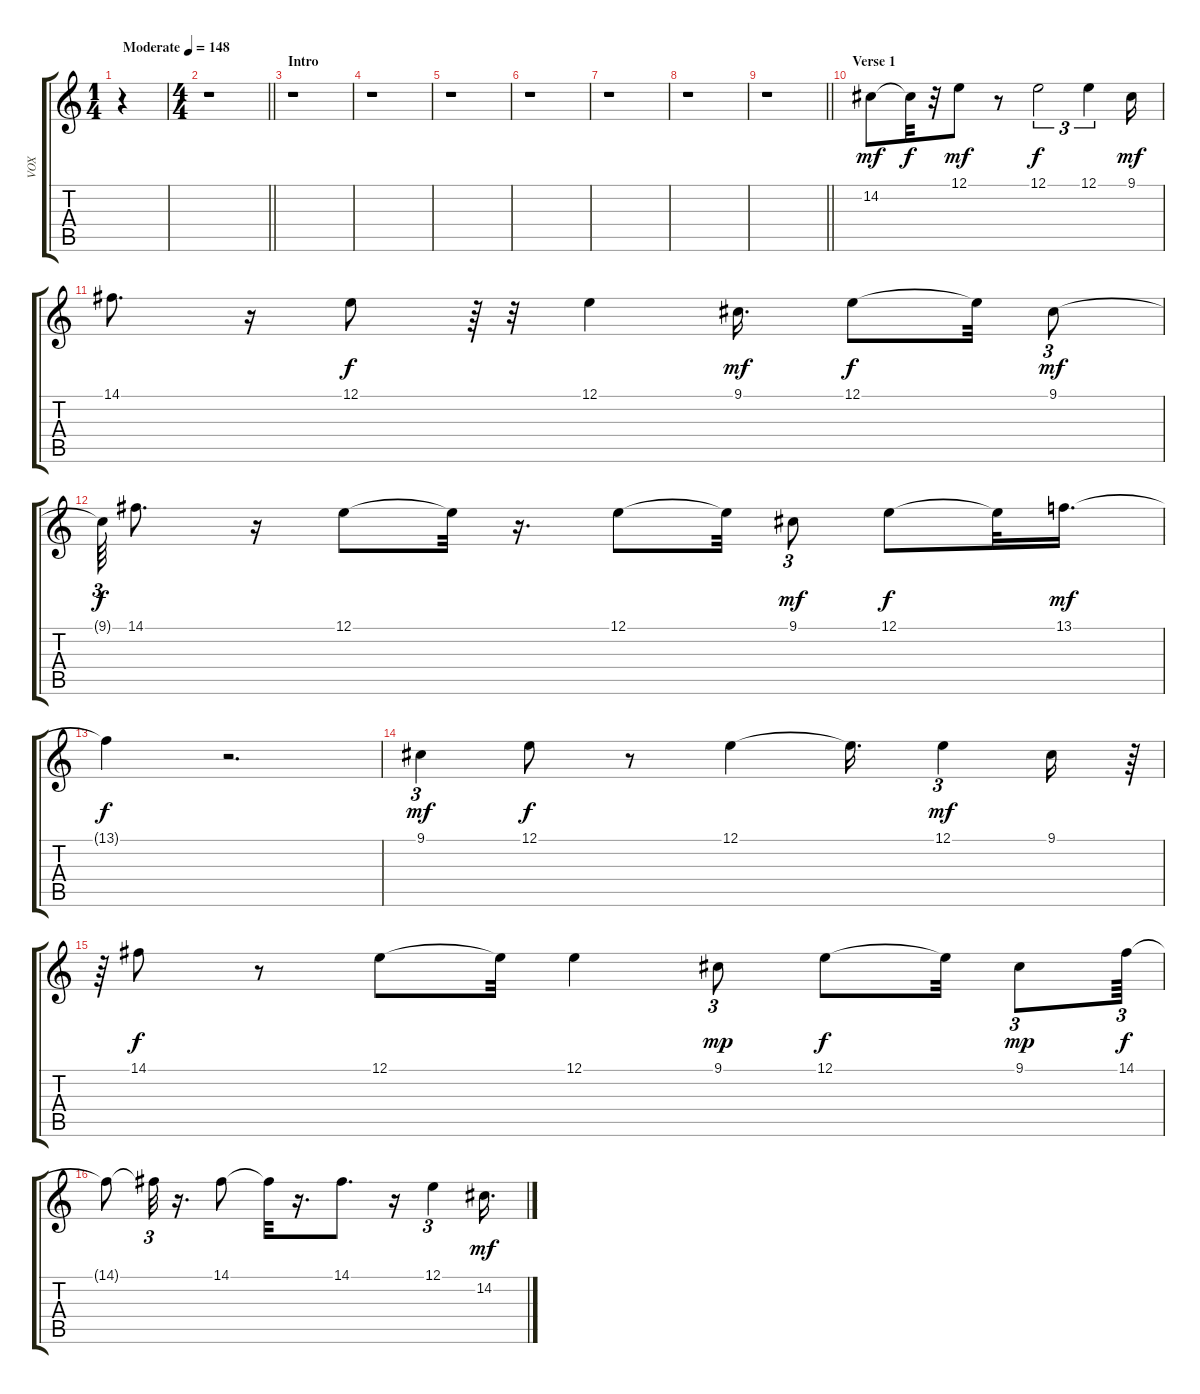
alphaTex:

\track ("VOX" "VOX") {instrument lead3calliope}
\staff {score tabs}
\tuning (E4 B3 G3 D3 A2 E2) {hide}
\ts (1 4)
\tempo (148 "Moderate")
\clef g2
\ks c
r.4{dy mf instrument lead3calliope} |
\ts (4 4)
\barLineRight lightlight
r.1 |
\section ("" "Intro")
r.1 |
r.1 |
r.1 |
r.1 |
r.1 |
r.1 |
\barLineRight lightlight
r.1 |
\section ("" "Verse 1")
14.2.8 14.2{t}.32{dy f} r.32 12.1.8{dy mf} r.8 12.1.2{tu (3 2) dy f} 12.1.4{tu (3 2)} 9.1.16{dy mf} |
14.1.8{d} r.16 12.1.8{dy f} r.64{tu (3 2)} r.32 12.1.4 9.1.16{d dy mf} 12.1.8{dy f} 12.1{t}.32 9.1.8{tu (3 2) dy mf} |
9.1{t}.64{tu (3 2) dy f} 14.1.8{d} r.16 12.1.8 12.1{t}.32 r.16{d} 12.1.8 12.1{t}.32 9.1.8{tu (3 2) dy mf} 12.1.8{dy f} 12.1{t}.32 13.1.16{d dy mf} |
13.1{t}.4{dy f} r.2{d} |
9.1.4{tu (3 2) dy mf} 12.1.8{dy f} r.8 12.1.4 12.1{t}.16{d} 12.1.4{tu (3 2) dy mf} 9.1.16 r.64{tu (3 2)} |
r.64{tu (3 2)} 14.1.8{dy f} r.8 12.1.8 12.1{t}.32 12.1.4 9.1.8{tu (3 2) dy mp} 12.1.8{dy f} 12.1{t}.32 9.1.8{tu (3 2) dy mp} 14.1.64{tu (3 2) dy f} |
14.1{t}.8 14.1{t}.32{tu (3 2)} r.16{d} 14.1.8 14.1{t}.32 r.16{d} 14.1.8{d} r.16 12.1.4{tu (3 2)} 14.2.16{d dy mf}
